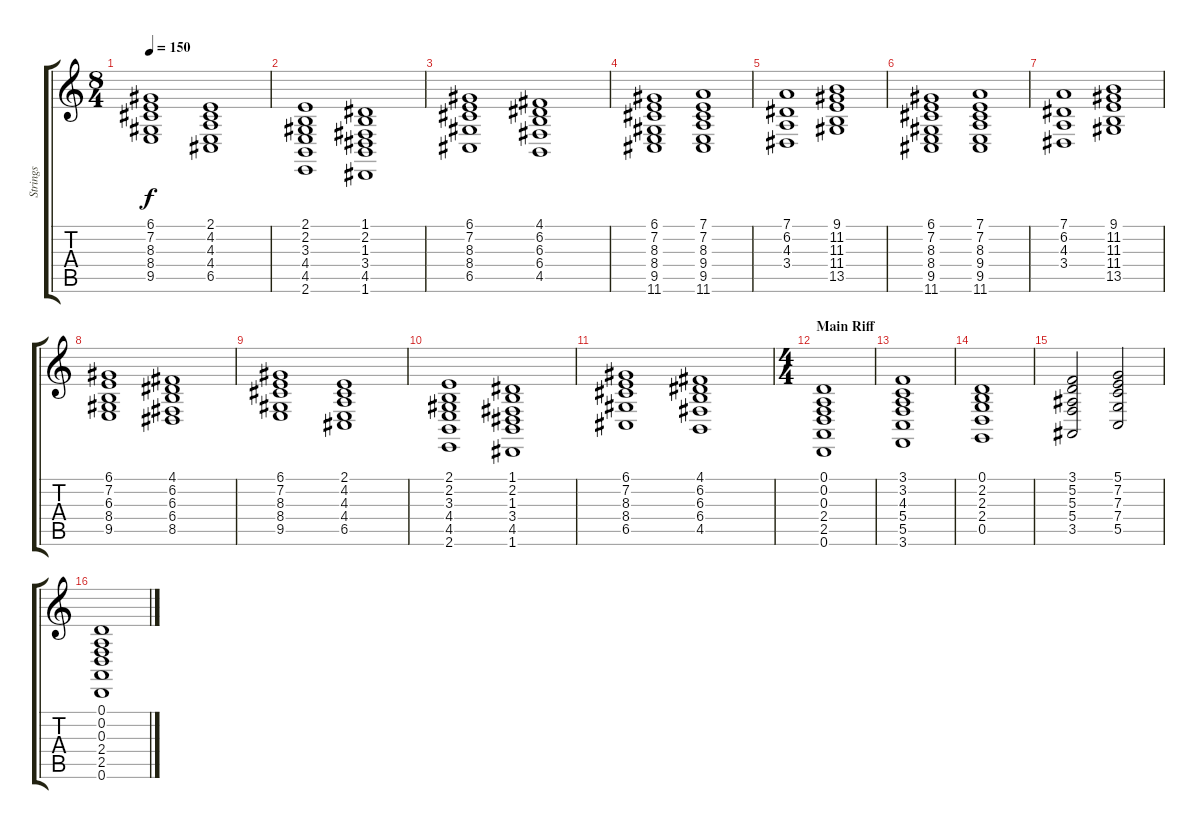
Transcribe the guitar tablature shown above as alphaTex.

\track ("Strings" "Strings") {instrument synthstrings1}
\staff {score tabs}
\tuning (D4 A3 F3 C3 G2 D2) {hide}
\ts (8 4)
\tempo 150
\clef g2
\ks c
(6.1 7.2 8.3 8.4 9.5).1{dy f} (2.1 4.2 4.3 4.4 6.5).1 |
(2.1 2.2 3.3 4.4 4.5 2.6).1 (1.1 2.2 1.3 3.4 4.5 1.6).1 |
(6.1 7.2 8.3 8.4 6.5).1 (4.1 6.2 6.3 6.4 4.5).1 |
(6.1 7.2 8.3 8.4 9.5 11.6).1 (7.1 7.2 8.3 9.4 9.5 11.6).1 |
(7.1 6.2 4.3 3.4).1 (9.1 11.2 11.3 11.4 13.5).1 |
(6.1 7.2 8.3 8.4 9.5 11.6).1 (7.1 7.2 8.3 9.4 9.5 11.6).1 |
(7.1 6.2 4.3 3.4).1 (9.1 11.2 11.3 11.4 13.5).1 |
(6.1 7.2 6.3 8.4 9.5).1 (4.1 6.2 6.3 6.4 8.5).1 |
(6.1 7.2 8.3 8.4 9.5).1 (2.1 4.2 4.3 4.4 6.5).1 |
(2.1 2.2 3.3 4.4 4.5 2.6).1 (1.1 2.2 1.3 3.4 4.5 1.6).1 |
(6.1 7.2 8.3 8.4 6.5).1 (4.1 6.2 6.3 6.4 4.5).1 |
\ts (4 4)
\section ("" "Main Riff")
(0.1 0.2 0.3 2.4 2.5 0.6).1 |
(3.1 3.2 4.3 5.4 5.5 3.6).1 |
(0.1 2.2 2.3 2.4 0.5).1 |
(3.1 5.2 5.3 5.4 3.5).2 (5.1 7.2 7.3 7.4 5.5).2 |
(0.1 0.2 0.3 2.4 2.5 0.6).1
